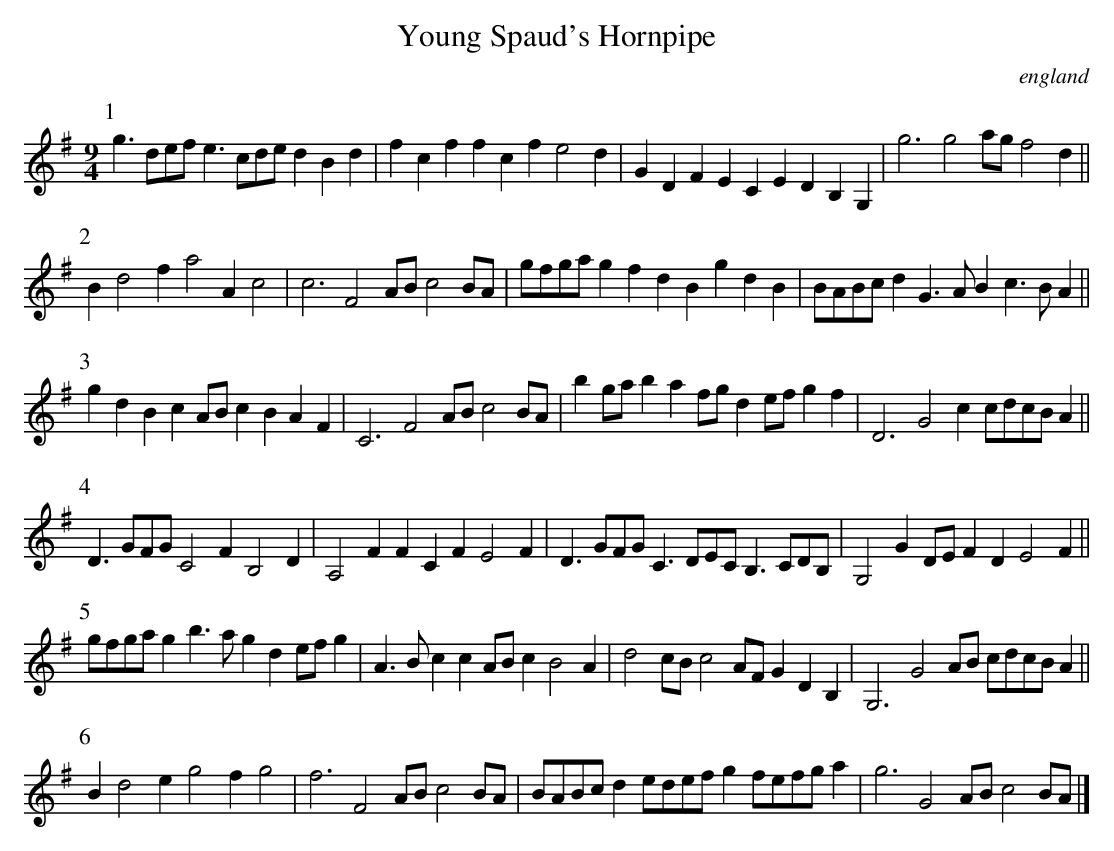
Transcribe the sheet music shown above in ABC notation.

X:1
T:Young Spaud's Hornpipe
O:england
M:9/4
L:1/8
K:G
P:1
g3 def e3 cde d2 B2 d2 | f2 c2 f2 f2 c2 f2 e4 d2 |\
G2 D2 F2 E2 C2 E2 D2 B,2 G,2 | g6 g4 ag f4 d2 ||
P:2
B2 d4 f2 a4 A2 c4 | c6 F4 AB c4 BA |\
gfga g2 f2 d2 B2 g2 d2 B2 | BABc d2 G3 A B2 c3 B A2 ||
P:3
g2 d2 B2 c2 AB c2 B2 A2 F2 | C6 F4 AB c4 BA |\
b2 ga b2 a2 fg d2 ef g2 f2 | D6 G4 c2 cdcB A2 ||
P:4
D3 GFG C4 F2 B,4 D2 | A,4 F2 F2 C2 F2 E4 F2 |\
D3 GFG C3 DEC B,3 CDB, | G,4 G2 DE F2 D2 E4 F2 ||
P:5
gfga g2 b3 a g2 d2 ef g2 | A3 B c2 c2 AB c2 B4 A2 |\
d4 cB c4 AF G2 D2 B,2 | G,6 G4 AB cdcB A2 ||
P:6
B2 d4 e2 g4 f2 g4       | f6 F4 AB c4 BA |\
BABc d2 edef g2 fefg a2 | g6 G4 AB c4 BA |]
